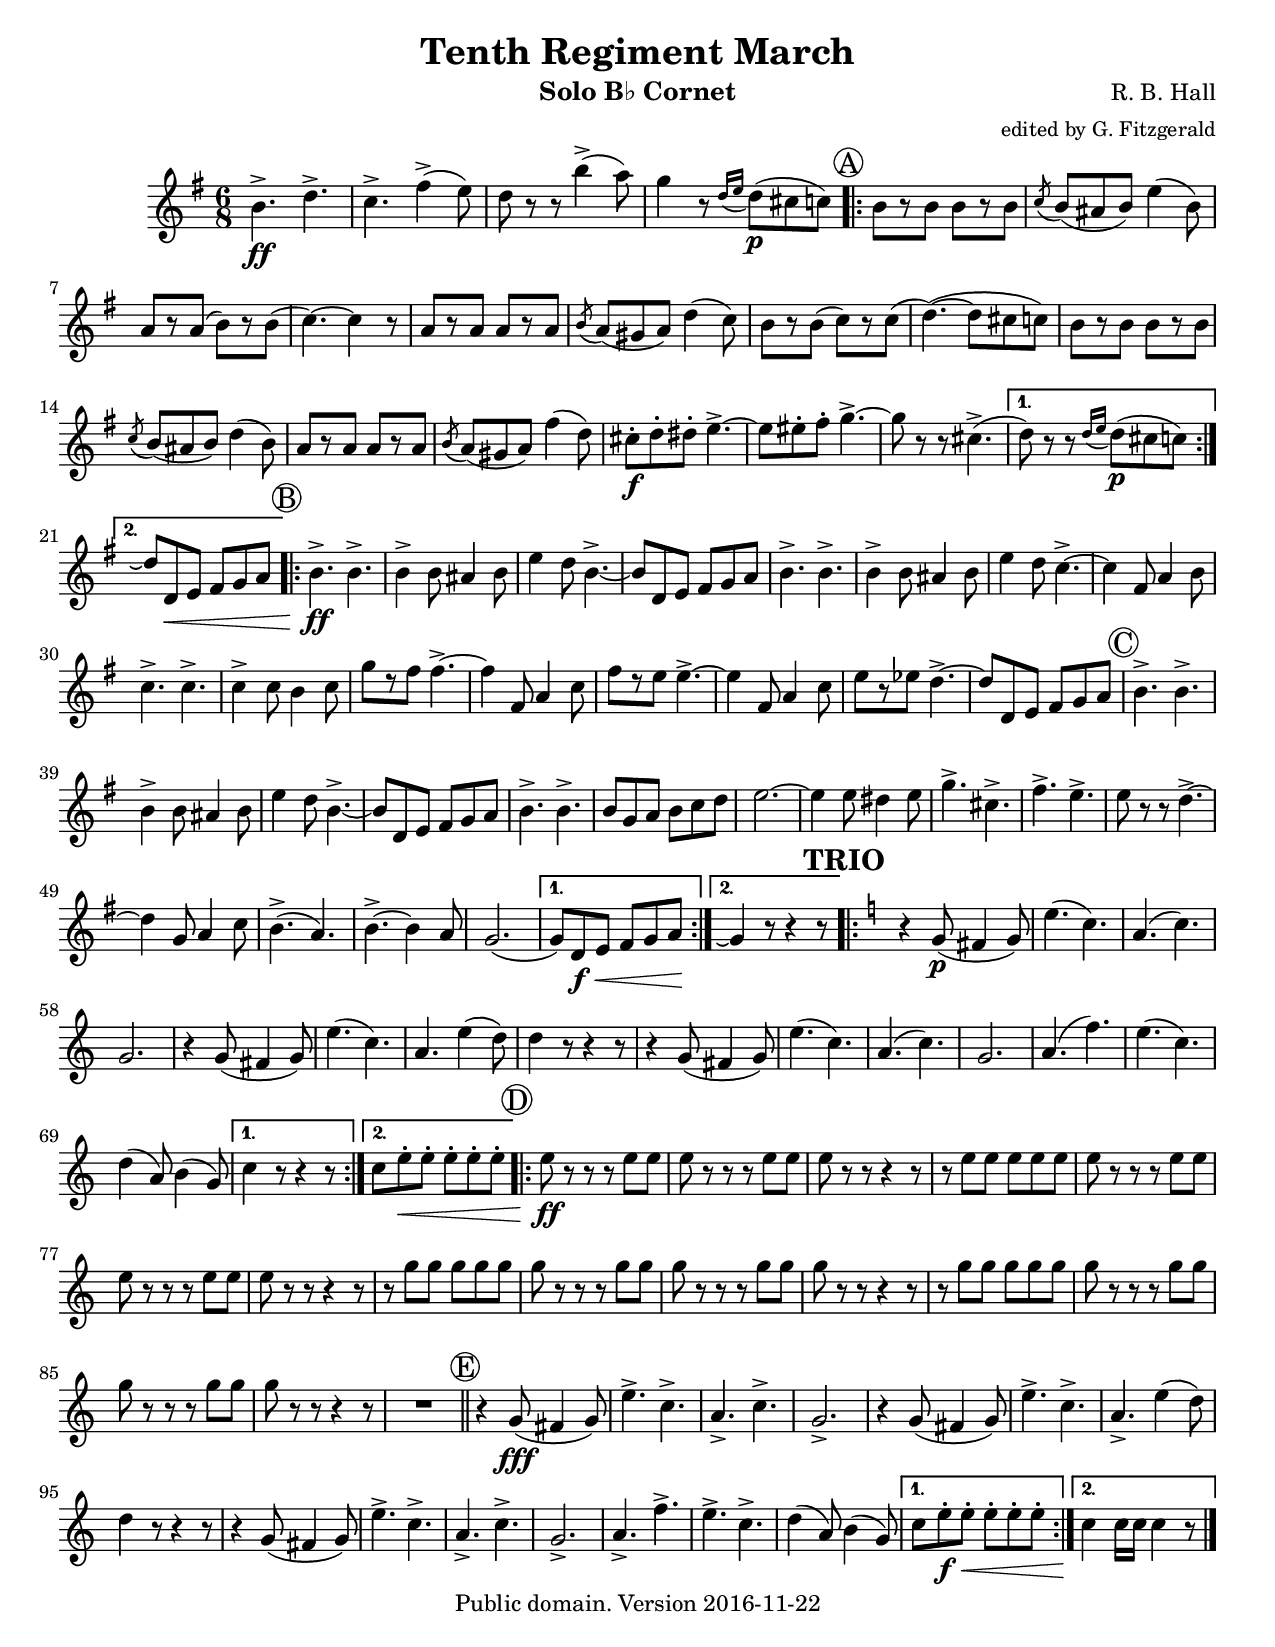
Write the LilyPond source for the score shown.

\version "2.18.2"
\include "TenthRegiment.ly"

\paper {
  #(set-paper-size "letter")
  ragged-last-bottom = ##f
  ragged-bottom = ##f
}

\header {
  instrument = "Solo B♭ Cornet"
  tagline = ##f
}

\score {
  \new Staff  { 
    \set Score.skipBars = ##t
    \set Staff.midiInstrument = "trumpet"

    \time 6/8
    \clef treble

    << \rehearsalMarks 
       \cornetSolo >>
  }
  
  \layout { }
  \midi {
    \context {
      \Score
      tempoWholesPerMinute = #(ly:make-moment 180 4)
    }
 }
}
